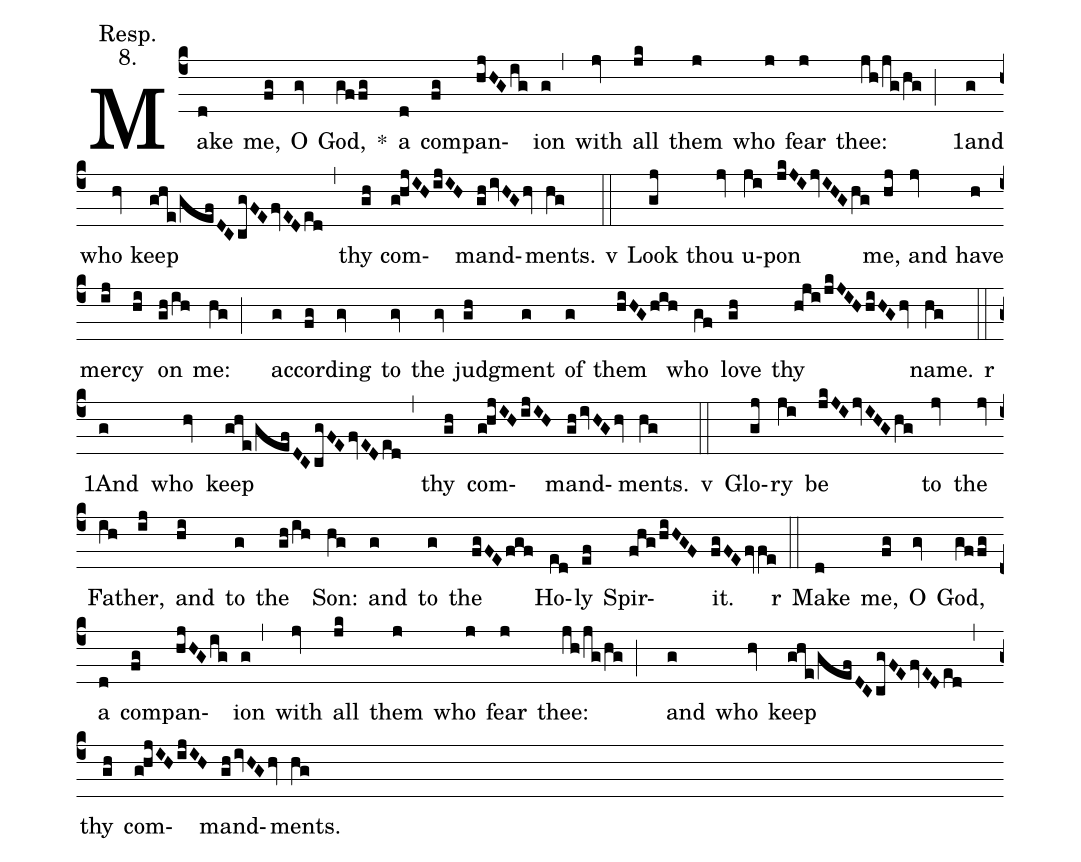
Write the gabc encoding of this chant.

annotation: Resp.;
annotation: 8.;
%%
(c4) Make(d) me,(fg) O(gv) God,(gf/fg) <sp>*</sp>() a(d) com(fg)pan(hjHGig)ion(g,) with(jv) all(jk) them(j) who(j) fear(j) thee:(jh/jg/hg;) <sp>1</sp>and(g) who(hv) keep(ghe/gefDCcgFEfvEDed,) thy(gh) com(ghjIHijIH)mand(ghivHGhv)ments.(hg)

<sp>v</sp>(::) Look(gj) thou(jv) u(ji)pon(jkJIjvIHGhg) me,(hj) and(jv) have(h) mer(ij)cy(hi) on(gh/ih) me:(hg;) ac(g)cord(fg)ing(gv) to(gv) the(gv) judg(gh)ment(g) of(g) them(hiHGhih) who(gf) love(gh) thy(hji/jkJIHhiHGhv) name.(hg)

<sp>r</sp>(::) <sp>1</sp>And(g) who(hv) keep(ghe/gefDCcgFEfvEDed,) thy(gh) com(ghjIHijIH)mand(ghivHGhv)ments.(hg)

<sp>v</sp>(::) Glo(gj)ry(ji) be(jkJIjvIHGhg) to(jv) the(jv) Fa(ih)ther,(ij) and(hi) to(g) the(gh/ih) Son:(hg) and(g) to(g) the(fgFEfgf) Ho(ed)ly(ef) Spir(fhg/hiHGF)it.(fgFEfvfe)

<sp>r</sp>(::) Make(d) me,(fg) O(gv) God,(gf/fg) a(d) com(fg)pan(hjHGig)ion(g,) with(jv) all(jk) them(j) who(j) fear(j) thee:(jh/jg/hg;) and(g) who(hv) keep(ghe/gefDCcgFEfvEDed,) thy(gh) com(ghjIHijIH)mand(ghivHGhv)ments.(hg)
